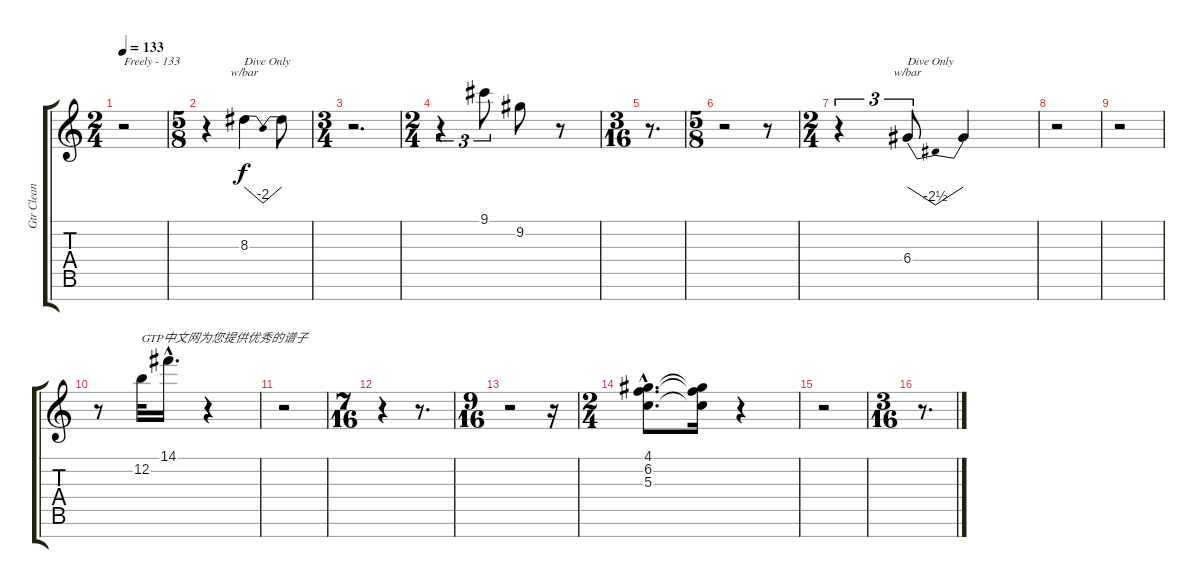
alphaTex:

\track ("Gtr Clean" "Gtr Clean") {instrument electricguitarclean}
\staff {score tabs}
\tuning (E4 B3 G3 D3 A2 E2 B1) {hide}
\ts (2 4)
\tempo 133
\clef g2
\ks c
r.2{txt "Freely - 133" dy f instrument electricguitarclean} |
\ts (5 8)
r.4 8.3.4{tbe (dip default 0 0 30 -8 60 0) txt "Dive Only"} 8.3{t}.8 |
\ts (3 4)
r.2{d} |
\ts (2 4)
r.4{tu (3 2)} 9.1.8{tu (3 2)} 9.2.8 r.8 |
\ts (3 16)
r.8{d} |
\ts (5 8)
r.2 r.8 |
\ts (2 4)
r.4{tu (3 2)} 6.4.8{tu (3 2) tbe (dip default 0 0 30 -10 60 0) txt "Dive Only"} 6.4{t}.4 |
r.2 |
r.2 |
r.8 12.2.32{txt "GTP中文网为您提供优秀的谱子"} 14.1{hac}.16{d} r.4 |
r.2 |
\ts (7 16)
r.4 r.8{d} |
\ts (9 16)
r.2 r.16 |
\ts (2 4)
(4.1{hac} 6.2{hac} 5.3{hac}).8{d} (4.1{t} 6.2{t} 5.3{t}).16 r.4 |
r.2 |
\ts (3 16)
r.8{d}
